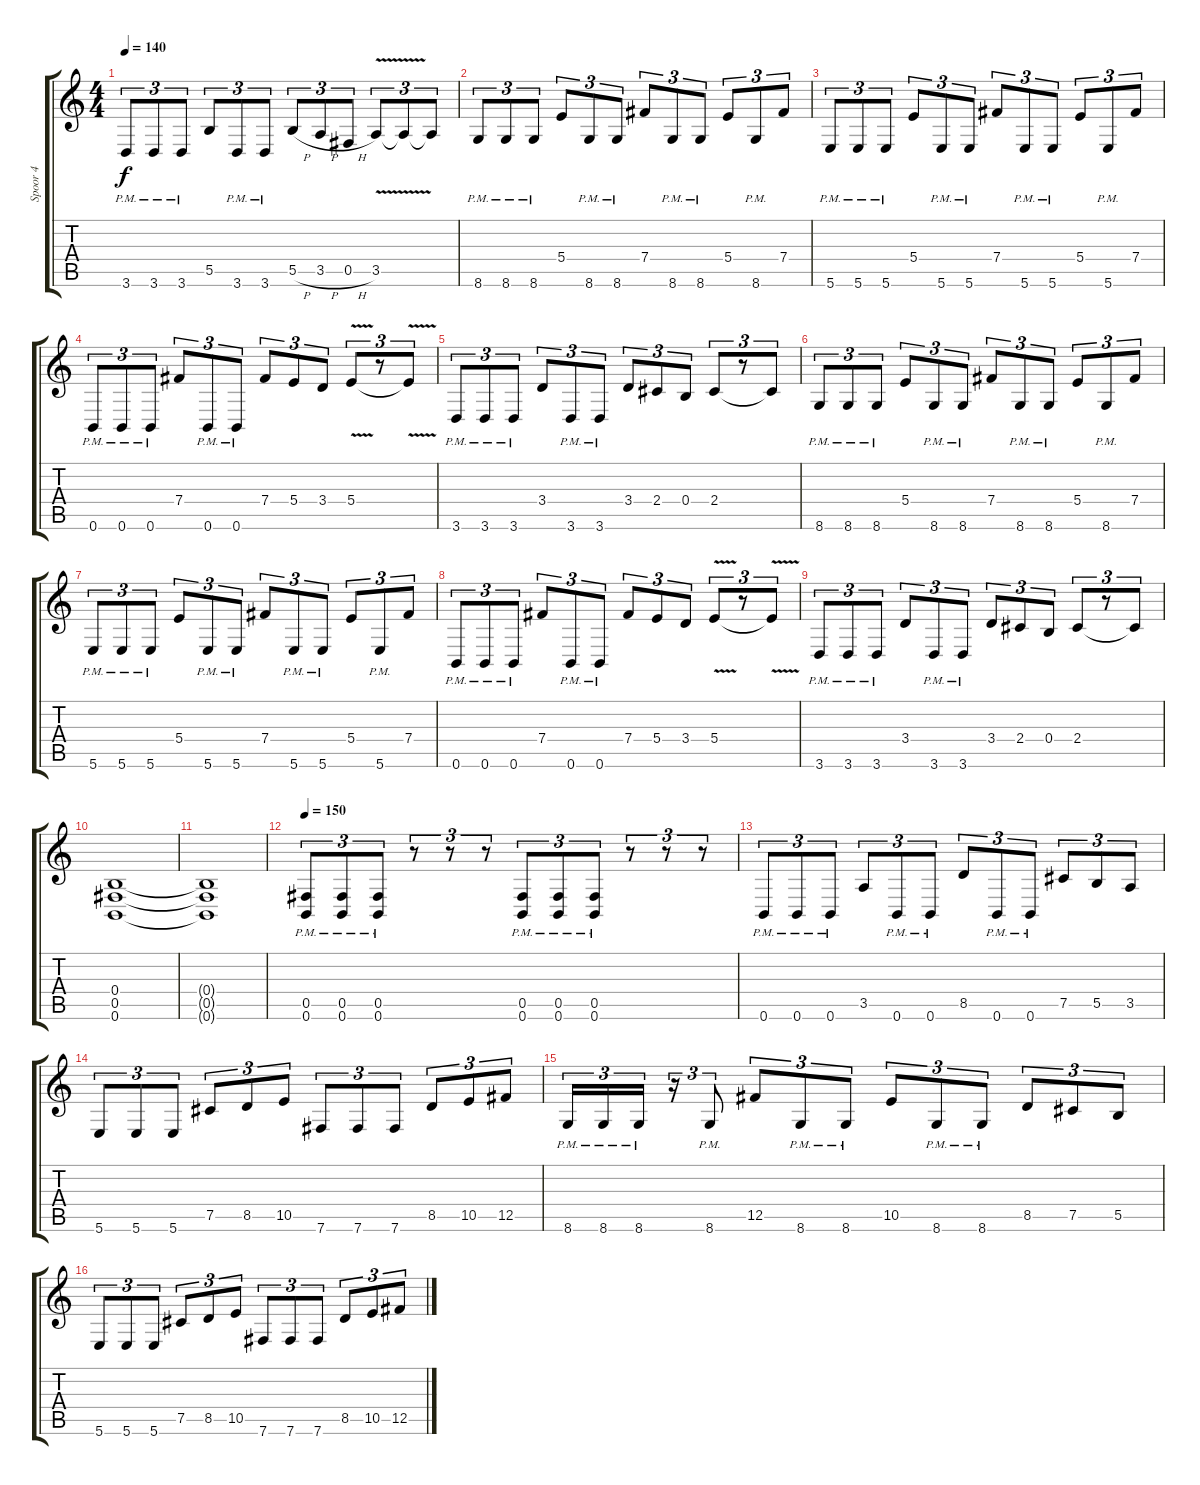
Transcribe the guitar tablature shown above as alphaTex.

\track ("Spoor 4" "Spoor 4") {instrument distortionguitar}
\staff {score tabs}
\tuning (Db4 Ab3 E3 B2 Gb2 B1) {hide}
\ts (4 4)
\tempo 140
\clef g2
\ks c
3.6{pm}.8{tu (3 2) dy f} 3.6{pm}.8{tu (3 2)} 3.6{pm}.8{tu (3 2)} 5.5.8{tu (3 2)} 3.6{pm}.8{tu (3 2)} 3.6{pm}.8{tu (3 2)} 5.5{h}.8{tu (3 2)} 3.5{h}.8{tu (3 2)} 0.5{h}.8{tu (3 2)} 3.5{v}.8{tu (3 2)} 3.5{t}.8{tu (3 2)} 3.5{t}.8{tu (3 2)} |
8.6{pm}.8{tu (3 2)} 8.6{pm}.8{tu (3 2)} 8.6{pm}.8{tu (3 2)} 5.4.8{tu (3 2)} 8.6{pm}.8{tu (3 2)} 8.6{pm}.8{tu (3 2)} 7.4.8{tu (3 2)} 8.6{pm}.8{tu (3 2)} 8.6{pm}.8{tu (3 2)} 5.4.8{tu (3 2)} 8.6{pm}.8{tu (3 2)} 7.4.8{tu (3 2)} |
5.6{pm}.8{tu (3 2)} 5.6{pm}.8{tu (3 2)} 5.6{pm}.8{tu (3 2)} 5.4.8{tu (3 2)} 5.6{pm}.8{tu (3 2)} 5.6{pm}.8{tu (3 2)} 7.4.8{tu (3 2)} 5.6{pm}.8{tu (3 2)} 5.6{pm}.8{tu (3 2)} 5.4.8{tu (3 2)} 5.6{pm}.8{tu (3 2)} 7.4.8{tu (3 2)} |
0.6{pm}.8{tu (3 2)} 0.6{pm}.8{tu (3 2)} 0.6{pm}.8{tu (3 2)} 7.4.8{tu (3 2)} 0.6{pm}.8{tu (3 2)} 0.6{pm}.8{tu (3 2)} 7.4.8{tu (3 2)} 5.4.8{tu (3 2)} 3.4.8{tu (3 2)} 5.4{v}.8{tu (3 2)} r.8{tu (3 2)} 5.4{t}.8{tu (3 2)} |
3.6{pm}.8{tu (3 2)} 3.6{pm}.8{tu (3 2)} 3.6{pm}.8{tu (3 2)} 3.4.8{tu (3 2)} 3.6{pm}.8{tu (3 2)} 3.6{pm}.8{tu (3 2)} 3.4.8{tu (3 2)} 2.4.8{tu (3 2)} 0.4.8{tu (3 2)} 2.4.8{tu (3 2)} r.8{tu (3 2)} 2.4{t}.8{tu (3 2)} |
8.6{pm}.8{tu (3 2)} 8.6{pm}.8{tu (3 2)} 8.6{pm}.8{tu (3 2)} 5.4.8{tu (3 2)} 8.6{pm}.8{tu (3 2)} 8.6{pm}.8{tu (3 2)} 7.4.8{tu (3 2)} 8.6{pm}.8{tu (3 2)} 8.6{pm}.8{tu (3 2)} 5.4.8{tu (3 2)} 8.6{pm}.8{tu (3 2)} 7.4.8{tu (3 2)} |
5.6{pm}.8{tu (3 2)} 5.6{pm}.8{tu (3 2)} 5.6{pm}.8{tu (3 2)} 5.4.8{tu (3 2)} 5.6{pm}.8{tu (3 2)} 5.6{pm}.8{tu (3 2)} 7.4.8{tu (3 2)} 5.6{pm}.8{tu (3 2)} 5.6{pm}.8{tu (3 2)} 5.4.8{tu (3 2)} 5.6{pm}.8{tu (3 2)} 7.4.8{tu (3 2)} |
0.6{pm}.8{tu (3 2)} 0.6{pm}.8{tu (3 2)} 0.6{pm}.8{tu (3 2)} 7.4.8{tu (3 2)} 0.6{pm}.8{tu (3 2)} 0.6{pm}.8{tu (3 2)} 7.4.8{tu (3 2)} 5.4.8{tu (3 2)} 3.4.8{tu (3 2)} 5.4{v}.8{tu (3 2)} r.8{tu (3 2)} 5.4{t}.8{tu (3 2)} |
3.6{pm}.8{tu (3 2)} 3.6{pm}.8{tu (3 2)} 3.6{pm}.8{tu (3 2)} 3.4.8{tu (3 2)} 3.6{pm}.8{tu (3 2)} 3.6{pm}.8{tu (3 2)} 3.4.8{tu (3 2)} 2.4.8{tu (3 2)} 0.4.8{tu (3 2)} 2.4.8{tu (3 2)} r.8{tu (3 2)} 2.4{t}.8{tu (3 2)} |
(0.4 0.5 0.6).1 |
(0.4{t} 0.5{t} 0.6{t}).1 |
\tempo 150
(0.5 0.6{pm}).8{tu (3 2)} (0.5 0.6{pm}).8{tu (3 2)} (0.5 0.6{pm}).8{tu (3 2)} r.8{tu (3 2)} r.8{tu (3 2)} r.8{tu (3 2)} (0.5 0.6{pm}).8{tu (3 2)} (0.5 0.6{pm}).8{tu (3 2)} (0.5 0.6{pm}).8{tu (3 2)} r.8{tu (3 2)} r.8{tu (3 2)} r.8{tu (3 2)} |
0.6{pm}.8{tu (3 2)} 0.6{pm}.8{tu (3 2)} 0.6{pm}.8{tu (3 2)} 3.5.8{tu (3 2)} 0.6{pm}.8{tu (3 2)} 0.6{pm}.8{tu (3 2)} 8.5.8{tu (3 2)} 0.6{pm}.8{tu (3 2)} 0.6{pm}.8{tu (3 2)} 7.5.8{tu (3 2)} 5.5.8{tu (3 2)} 3.5.8{tu (3 2)} |
5.6.8{tu (3 2)} 5.6.8{tu (3 2)} 5.6.8{tu (3 2)} 7.5.8{tu (3 2)} 8.5.8{tu (3 2)} 10.5.8{tu (3 2)} 7.6.8{tu (3 2)} 7.6.8{tu (3 2)} 7.6.8{tu (3 2)} 8.5.8{tu (3 2)} 10.5.8{tu (3 2)} 12.5.8{tu (3 2)} |
8.6{pm}.16{tu (3 2)} 8.6{pm}.16{tu (3 2)} 8.6{pm}.16{tu (3 2)} r.16{tu (3 2)} 8.6{pm}.8{tu (3 2)} 12.5.8{tu (3 2)} 8.6{pm}.8{tu (3 2)} 8.6{pm}.8{tu (3 2)} 10.5.8{tu (3 2)} 8.6{pm}.8{tu (3 2)} 8.6{pm}.8{tu (3 2)} 8.5.8{tu (3 2)} 7.5.8{tu (3 2)} 5.5.8{tu (3 2)} |
5.6.8{tu (3 2)} 5.6.8{tu (3 2)} 5.6.8{tu (3 2)} 7.5.8{tu (3 2)} 8.5.8{tu (3 2)} 10.5.8{tu (3 2)} 7.6.8{tu (3 2)} 7.6.8{tu (3 2)} 7.6.8{tu (3 2)} 8.5.8{tu (3 2)} 10.5.8{tu (3 2)} 12.5.8{tu (3 2)}
